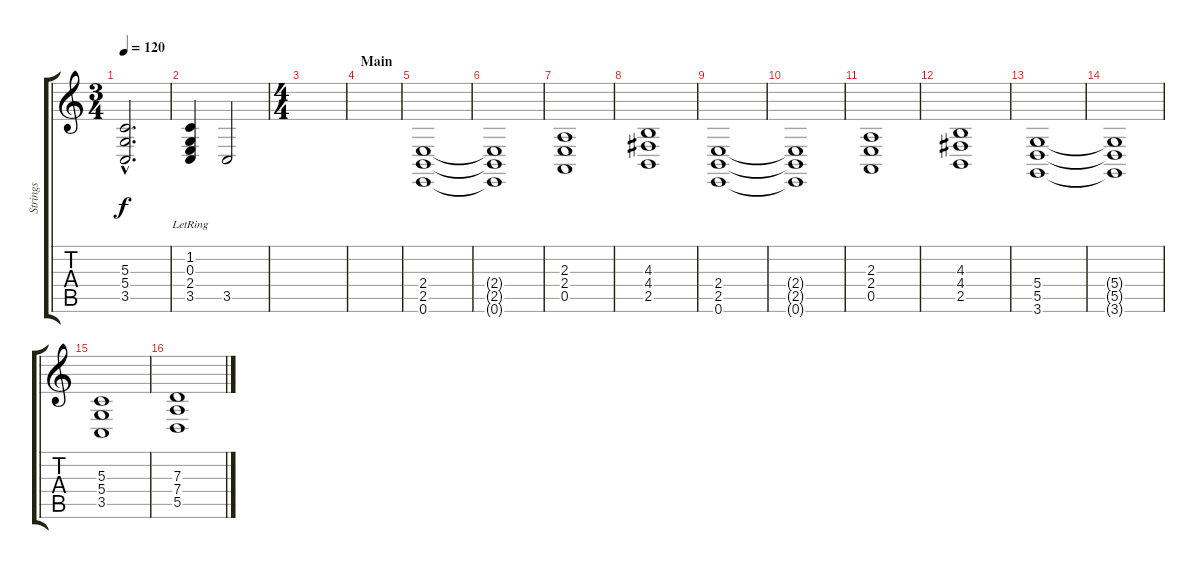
\track ("Strings" "Strings") {instrument stringensemble1}
\staff {score tabs}
\tuning (E4 B3 G3 D3 A2 E2) {hide}
\ts (3 4)
\tempo 120
\clef g2
\ks c
(5.3{hac} 5.4{hac} 3.5{hac}).2{d dy f} |
(1.2{lr} 0.3{lr} 2.4{lr} 3.5{lr}).4 3.5.2 |
\ts (4 4)
|
\section ("" "Main")
|
(2.4 2.5 0.6).1 |
(2.4{t} 2.5{t} 0.6{t}).1 |
(2.3 2.4 0.5).1 |
(4.3 4.4 2.5).1 |
(2.4 2.5 0.6).1 |
(2.4{t} 2.5{t} 0.6{t}).1 |
(2.3 2.4 0.5).1 |
(4.3 4.4 2.5).1 |
(5.4 5.5 3.6).1 |
(5.4{t} 5.5{t} 3.6{t}).1 |
(5.3 5.4 3.5).1 |
(7.3 7.4 5.5).1
